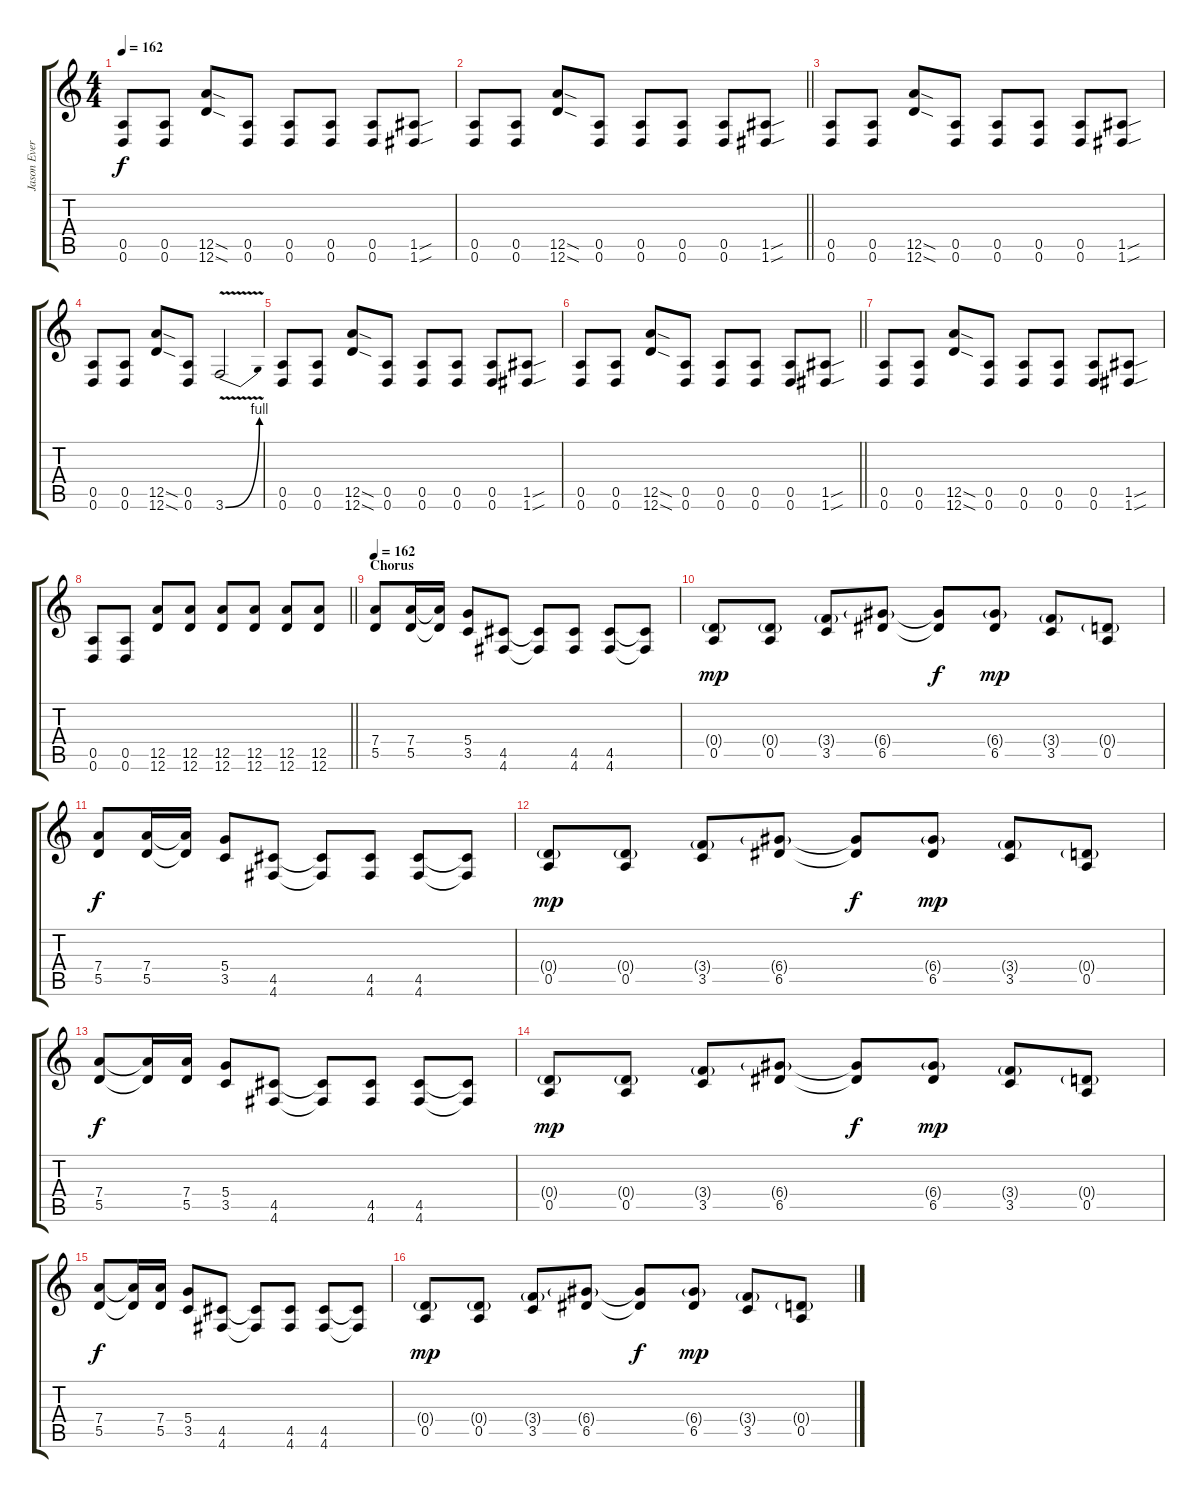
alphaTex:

\track ("Jason Everman" "Jason Ever") {instrument overdrivenguitar}
\staff {score tabs}
\tuning (E4 B3 G3 D3 A2 D2) {hide}
\ts (4 4)
\tempo 162
\clef g2
\ks c
(0.5 0.6).8{dy f} (0.5 0.6).8 (12.5{sod} 12.6{sod}).8 (0.5 0.6).8 (0.5 0.6).8 (0.5 0.6).8 (0.5 0.6).8 (1.5{sou} 1.6{sou}).8 |
\barLineRight lightlight
(0.5 0.6).8 (0.5 0.6).8 (12.5{sod} 12.6{sod}).8 (0.5 0.6).8 (0.5 0.6).8 (0.5 0.6).8 (0.5 0.6).8 (1.5{sou} 1.6{sou}).8 |
(0.5 0.6).8 (0.5 0.6).8 (12.5{sod} 12.6{sod}).8 (0.5 0.6).8 (0.5 0.6).8 (0.5 0.6).8 (0.5 0.6).8 (1.5{sou} 1.6{sou}).8 |
(0.5 0.6).8 (0.5 0.6).8 (12.5{sod} 12.6{sod}).8 (0.5 0.6).8 3.6{be (bend 0 0 60 4) v}.2 |
(0.5 0.6).8 (0.5 0.6).8 (12.5{sod} 12.6{sod}).8 (0.5 0.6).8 (0.5 0.6).8 (0.5 0.6).8 (0.5 0.6).8 (1.5{sou} 1.6{sou}).8 |
\barLineRight lightlight
(0.5 0.6).8 (0.5 0.6).8 (12.5{sod} 12.6{sod}).8 (0.5 0.6).8 (0.5 0.6).8 (0.5 0.6).8 (0.5 0.6).8 (1.5{sou} 1.6{sou}).8 |
(0.5 0.6).8 (0.5 0.6).8 (12.5{sod} 12.6{sod}).8 (0.5 0.6).8 (0.5 0.6).8 (0.5 0.6).8 (0.5 0.6).8 (1.5{sou} 1.6{sou}).8 |
\barLineRight lightlight
(0.5 0.6).8 (0.5 0.6).8 (12.5 12.6).8 (12.5 12.6).8 (12.5 12.6).8 (12.5 12.6).8 (12.5 12.6).8 (12.5 12.6).8 |
\section ("" "Chorus")
\tempo 162
(7.4 5.5).8 (7.4 5.5).16 (7.4{t} 5.5{t}).16 (5.4 3.5).8 (4.5 4.6).8 (4.5{t} 4.6{t}).8 (4.5 4.6).8 (4.5 4.6).8 (4.5{t} 4.6{t}).8 |
(0.4{g} 0.5).8{dy mp} (0.4{g} 0.5).8 (3.4{g} 3.5).8 (6.4{g} 6.5).8 (6.4{t} 6.5{t}).8{dy f} (6.4{g} 6.5).8{dy mp} (3.4{g} 3.5).8 (0.4{g} 0.5).8 |
(7.4 5.5).8{dy f} (7.4 5.5).16 (7.4{t} 5.5{t}).16 (5.4 3.5).8 (4.5 4.6).8 (4.5{t} 4.6{t}).8 (4.5 4.6).8 (4.5 4.6).8 (4.5{t} 4.6{t}).8 |
(0.4{g} 0.5).8{dy mp} (0.4{g} 0.5).8 (3.4{g} 3.5).8 (6.4{g} 6.5).8 (6.4{t} 6.5{t}).8{dy f} (6.4{g} 6.5).8{dy mp} (3.4{g} 3.5).8 (0.4{g} 0.5).8 |
(7.4 5.5).8{dy f} (7.4{t} 5.5{t}).16 (7.4 5.5).16 (5.4 3.5).8 (4.5 4.6).8 (4.5{t} 4.6{t}).8 (4.5 4.6).8 (4.5 4.6).8 (4.5{t} 4.6{t}).8 |
(0.4{g} 0.5).8{dy mp} (0.4{g} 0.5).8 (3.4{g} 3.5).8 (6.4{g} 6.5).8 (6.4{t} 6.5{t}).8{dy f} (6.4{g} 6.5).8{dy mp} (3.4{g} 3.5).8 (0.4{g} 0.5).8 |
(7.4 5.5).8{dy f} (7.4{t} 5.5{t}).16 (7.4 5.5).16 (5.4 3.5).8 (4.5 4.6).8 (4.5{t} 4.6{t}).8 (4.5 4.6).8 (4.5 4.6).8 (4.5{t} 4.6{t}).8 |
(0.4{g} 0.5).8{dy mp} (0.4{g} 0.5).8 (3.4{g} 3.5).8 (6.4{g} 6.5).8 (6.4{t} 6.5{t}).8{dy f} (6.4{g} 6.5).8{dy mp} (3.4{g} 3.5).8 (0.4{g} 0.5).8
